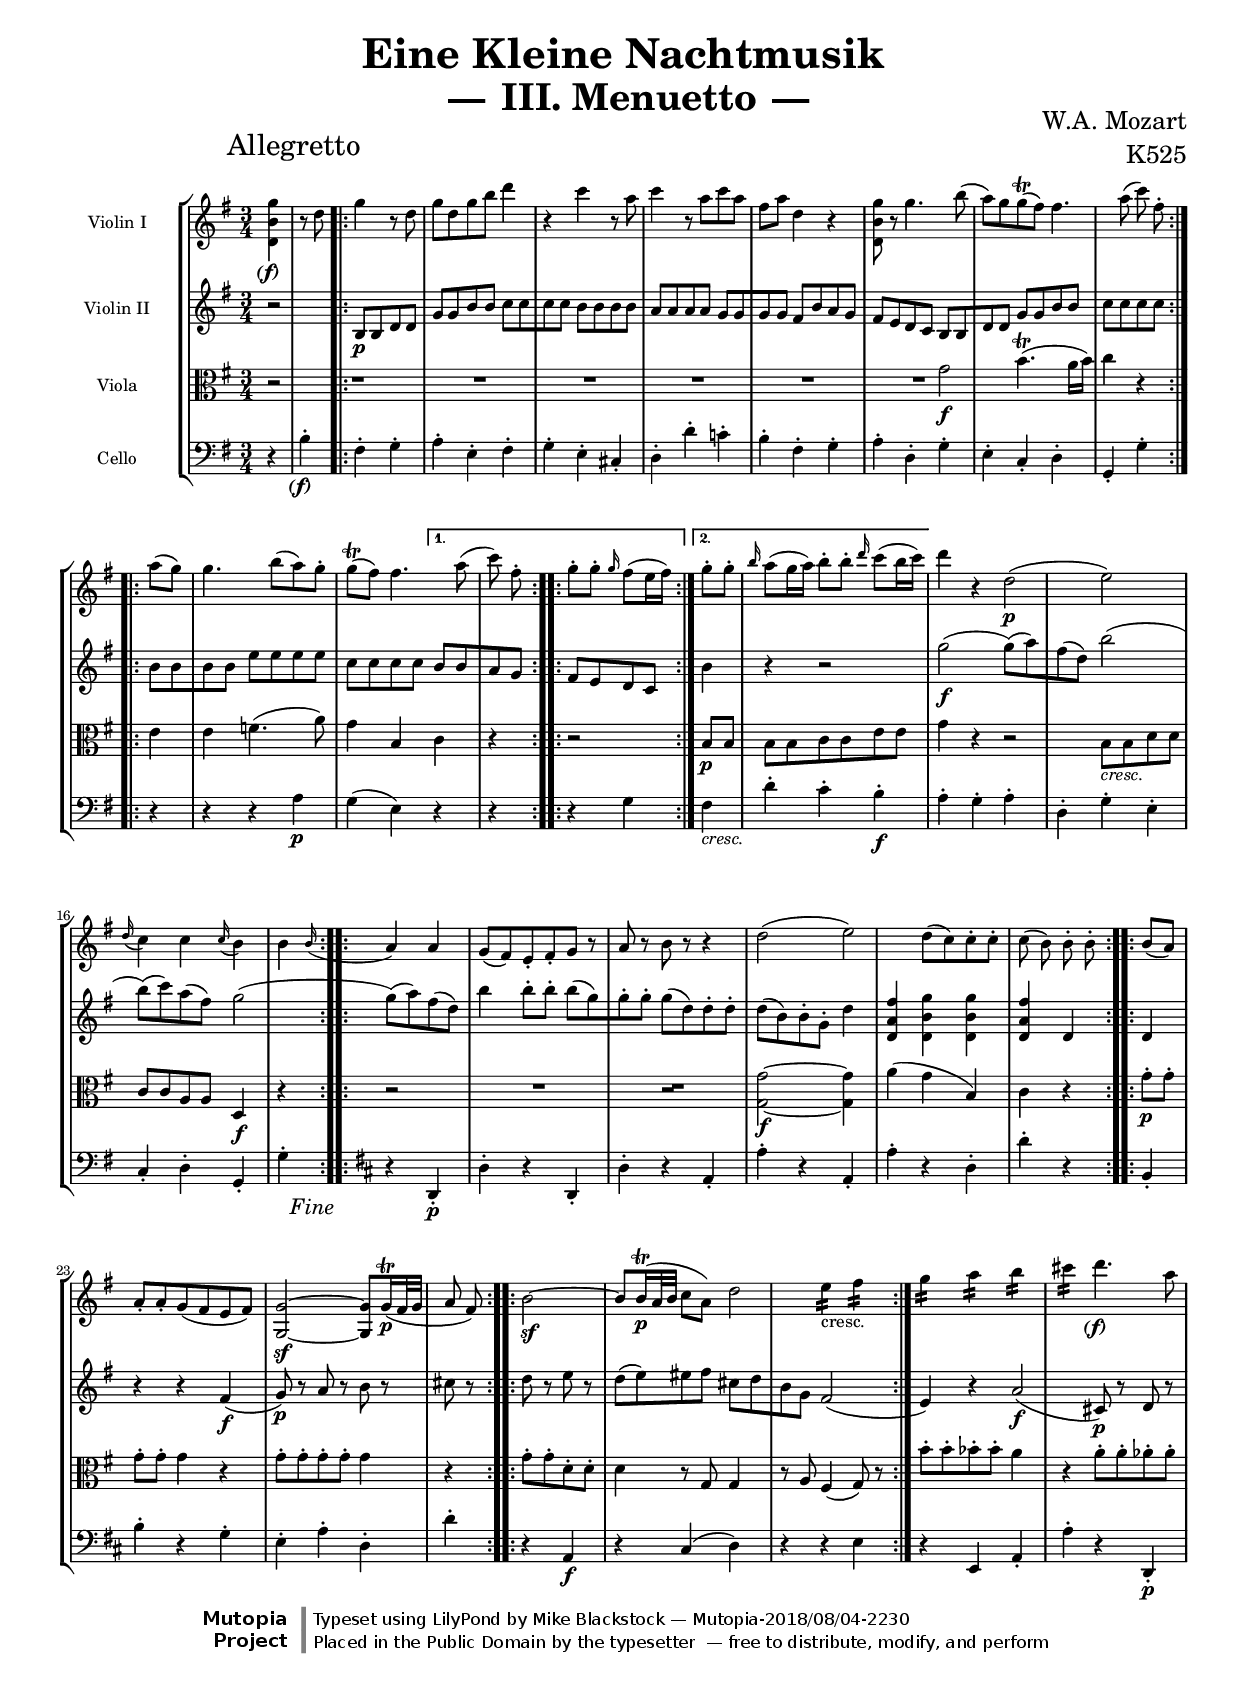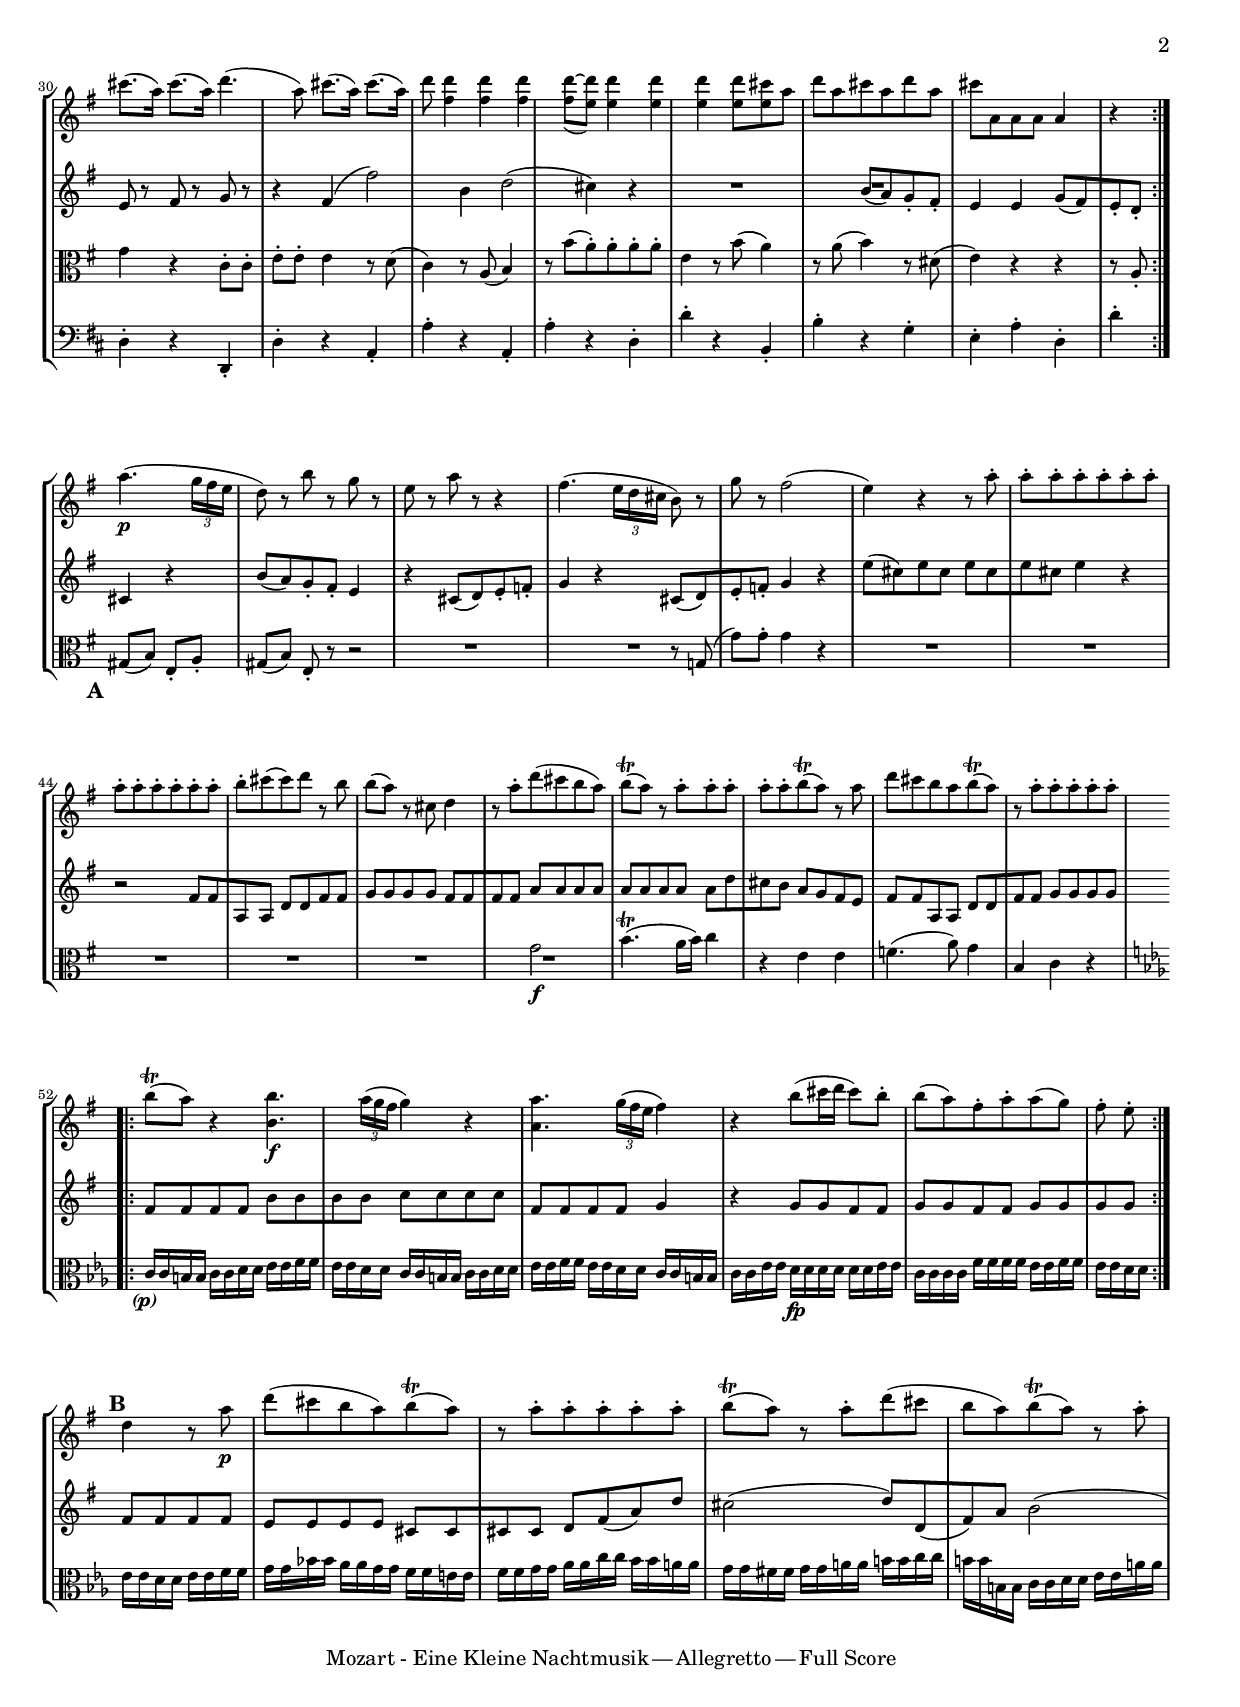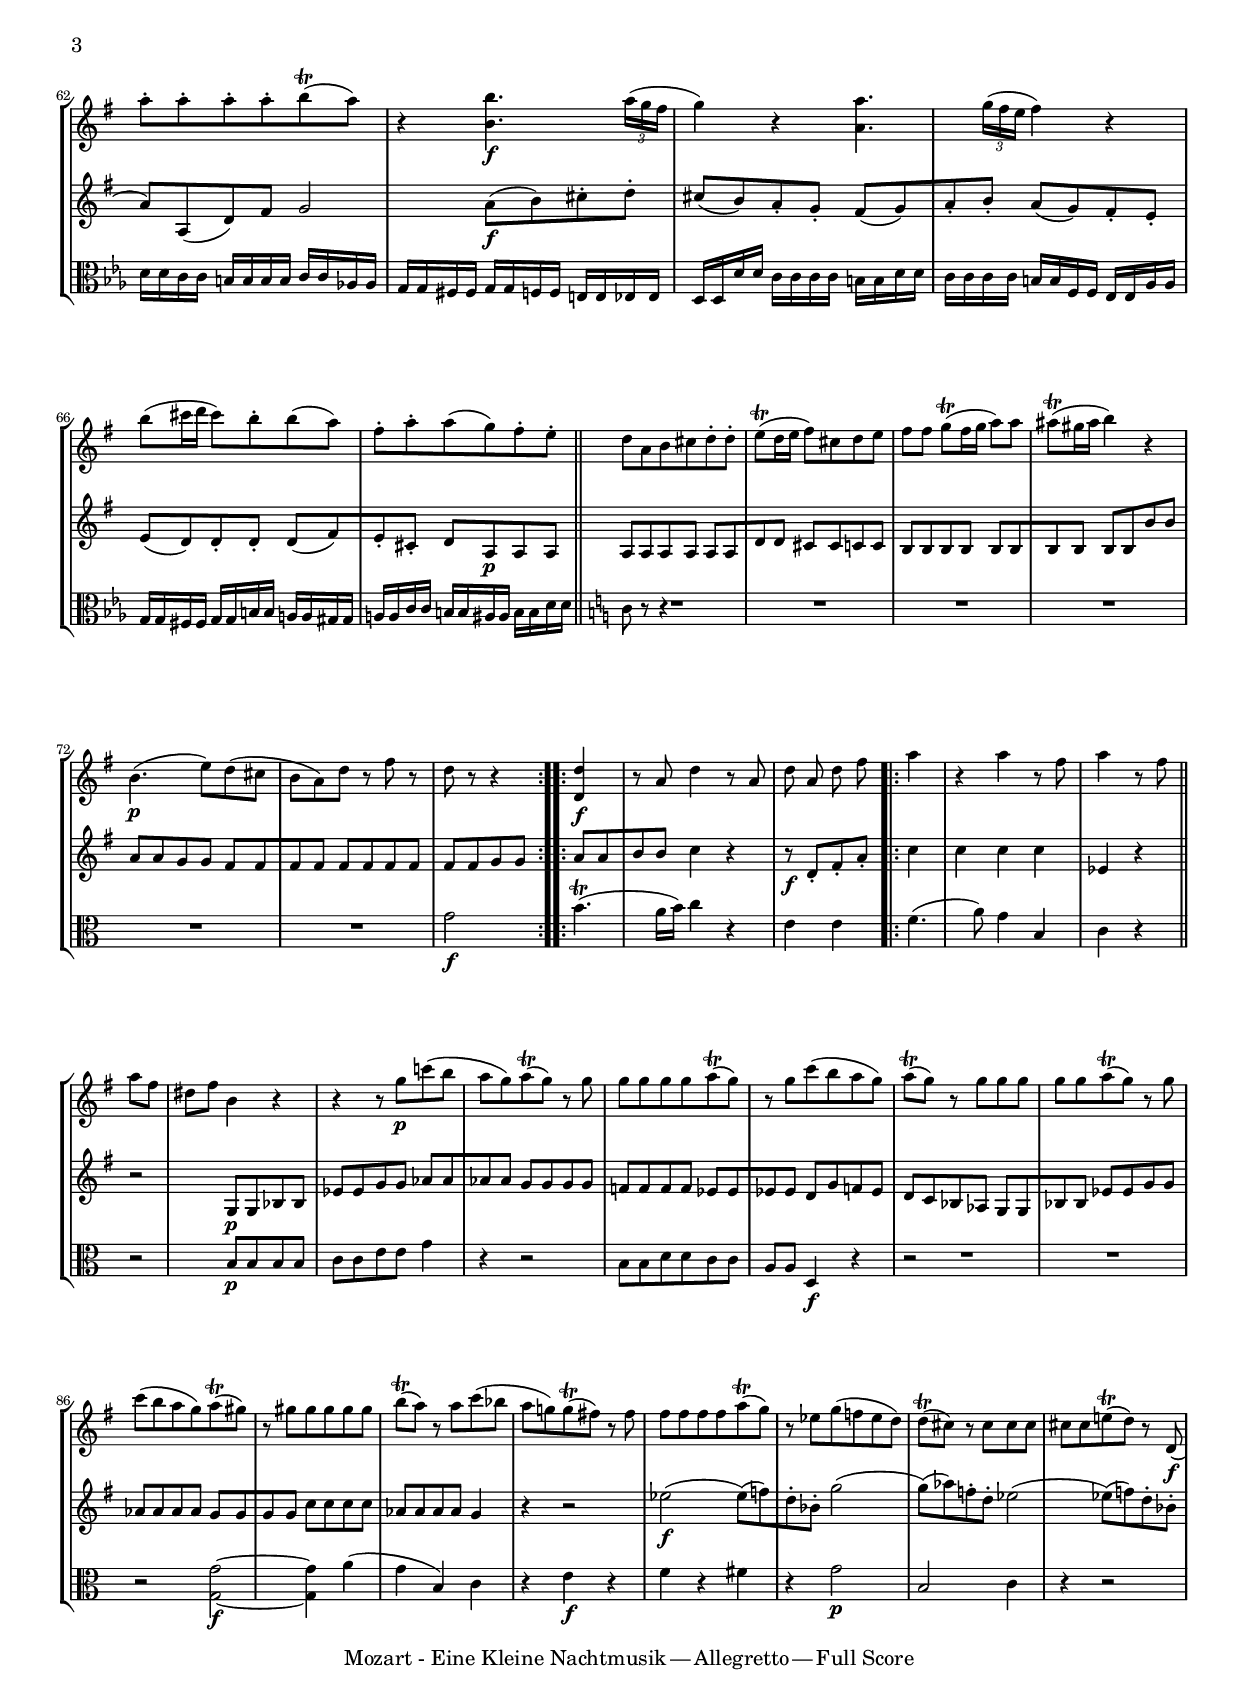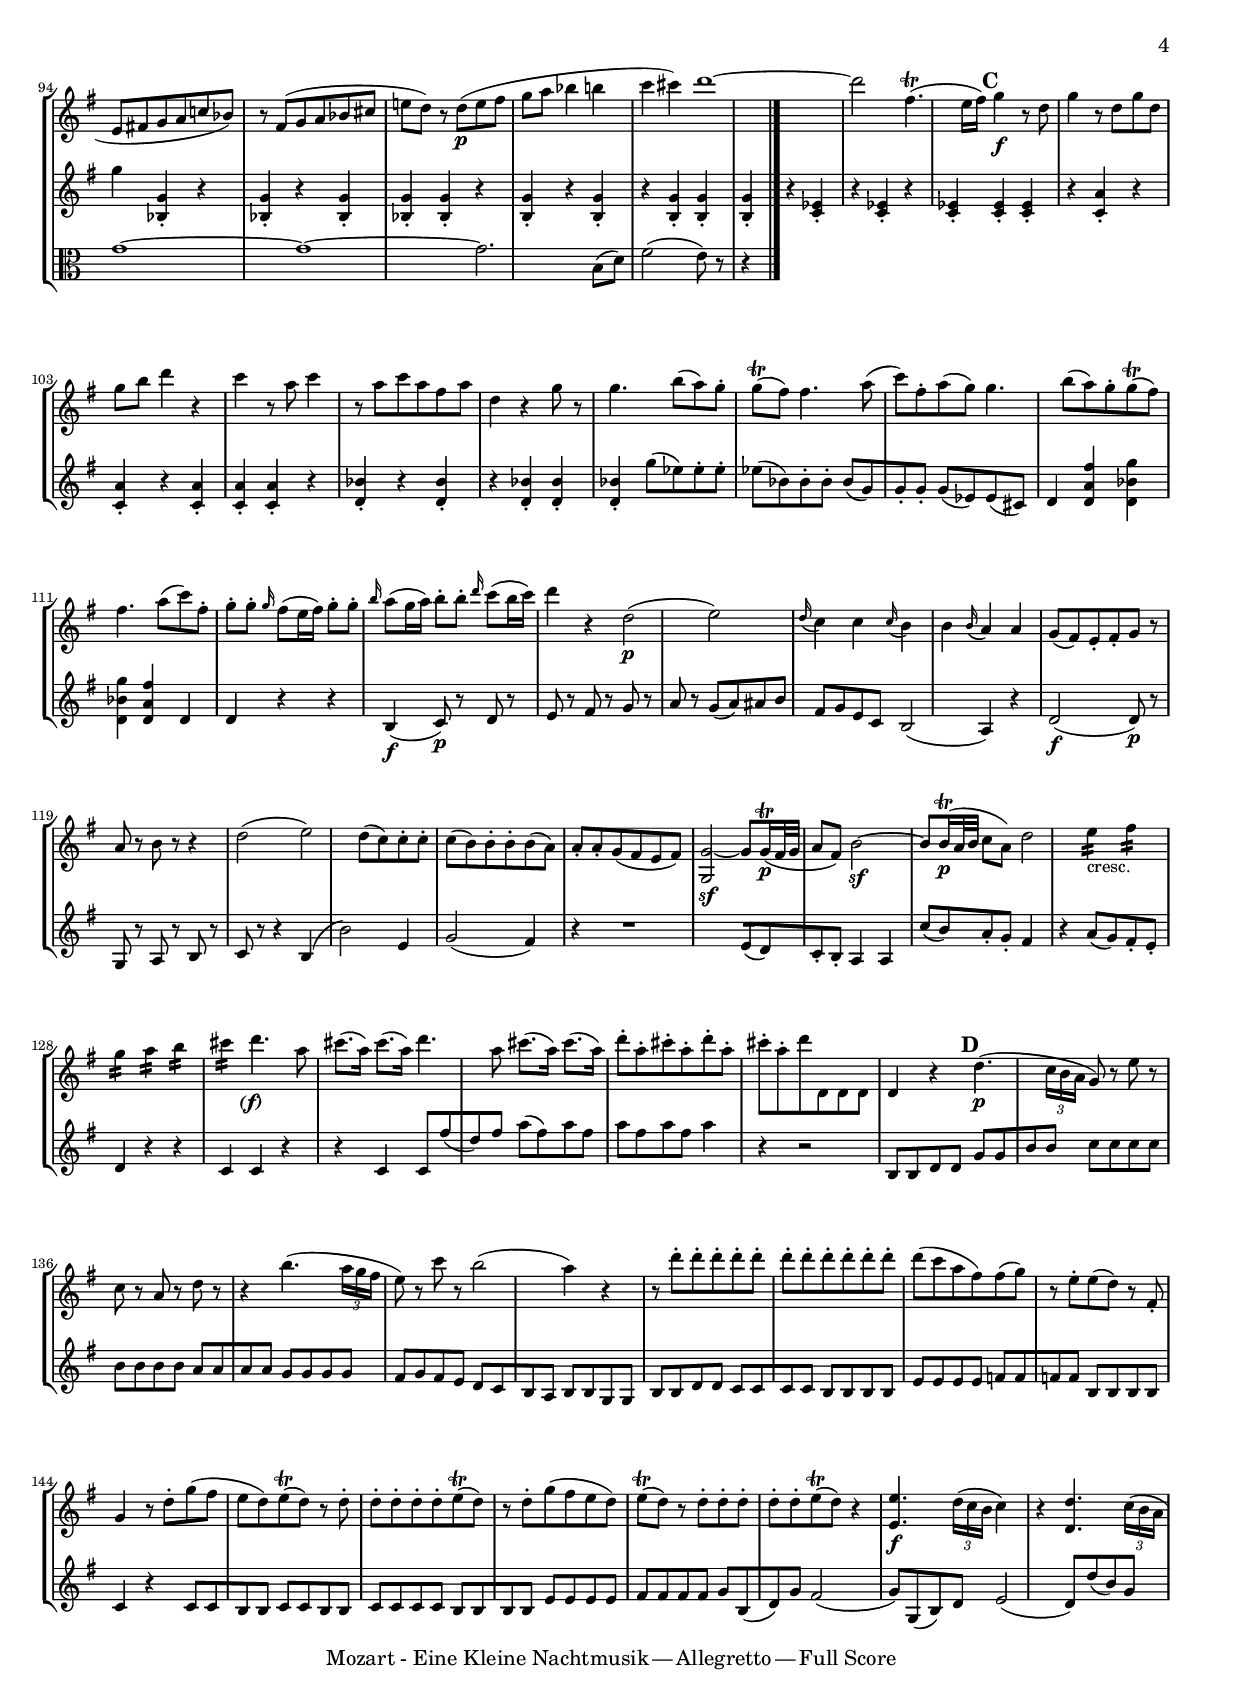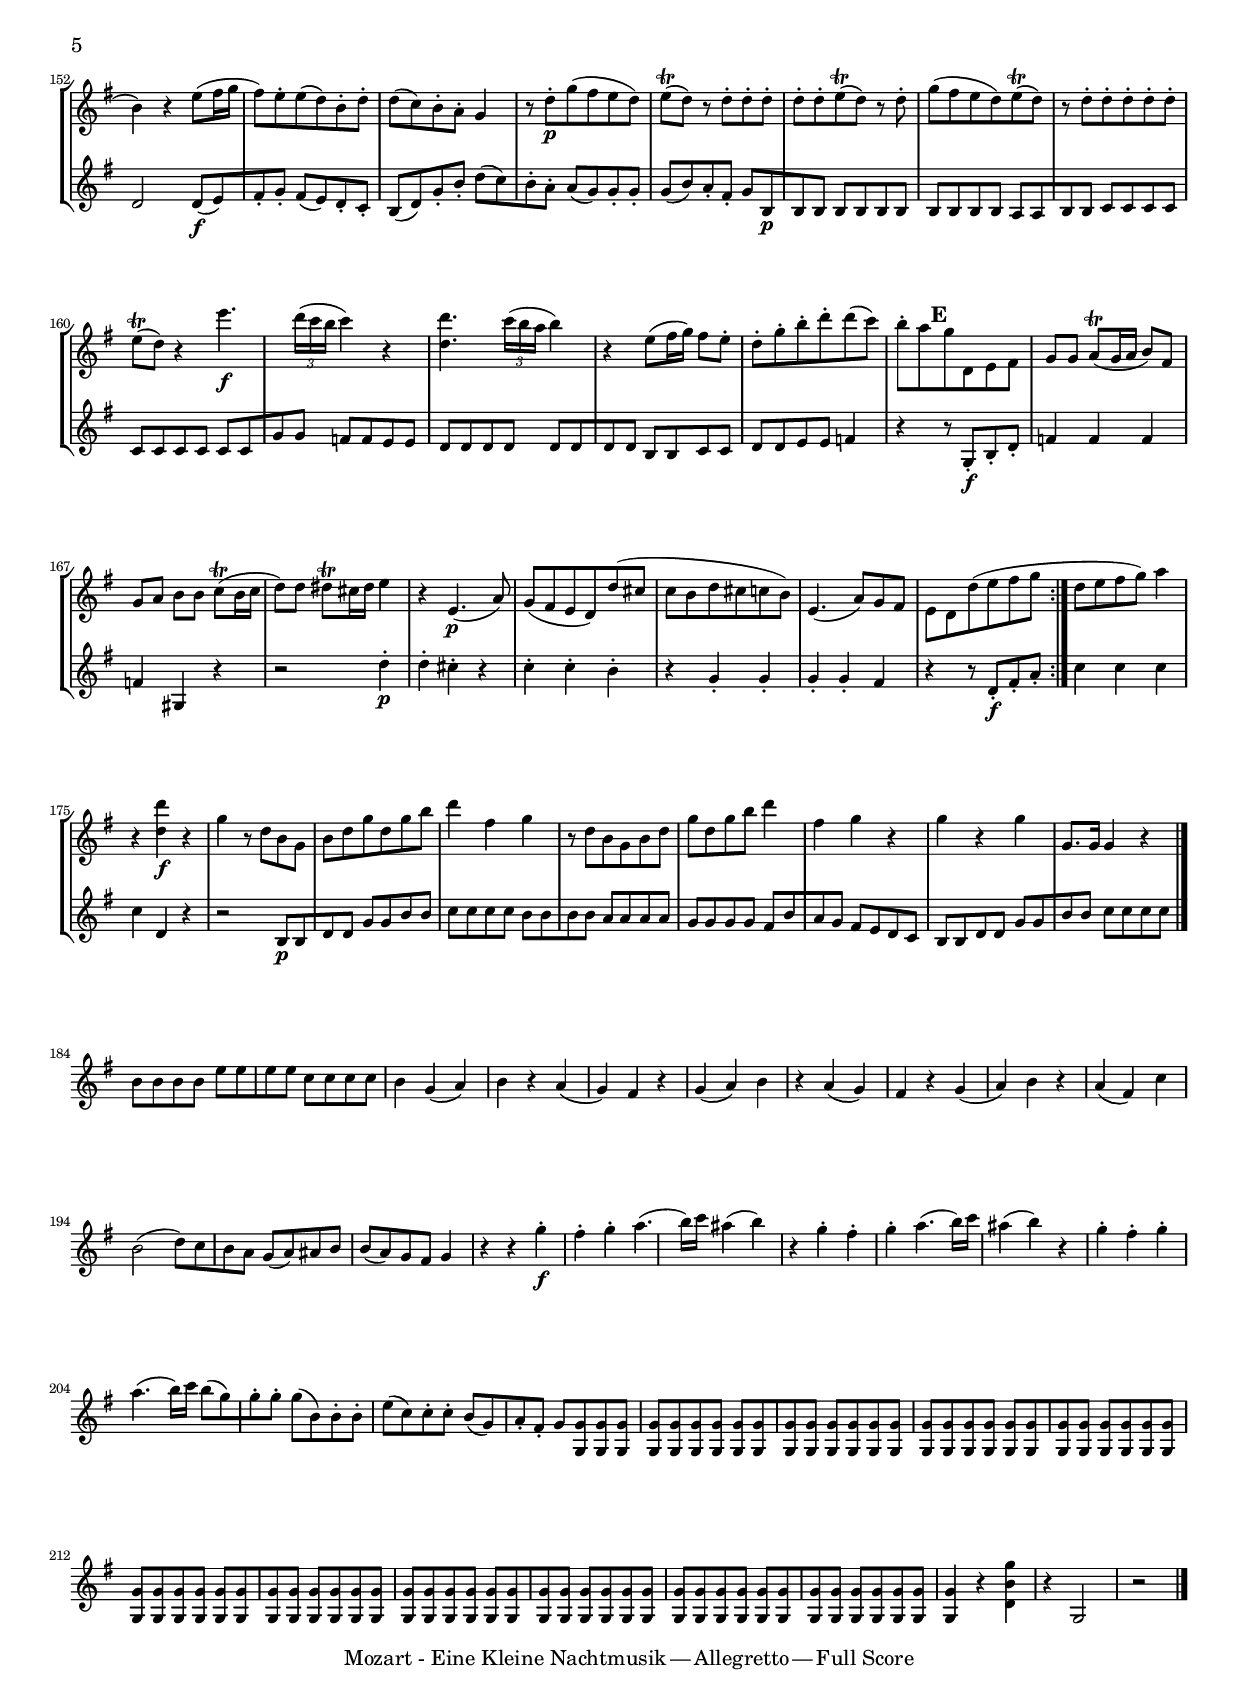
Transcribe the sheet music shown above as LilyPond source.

%{
  *                                                    *
  * Generates 3rd movement                                                 *
  *                                                                     *
%}

#(ly:set-option 'relative-includes #t)
\include "../common/version.ily"
\include "../common/mutopia-header.ily"
\include "../common/variables.ily"
\include "../common/definitions.ily"
%{
  ***********************************************************************
  *                                                                     *
  * General dimensions, conductor's score                               *
  *                                                                     *
  * Do not compile                                                      *
  *                                                                     *
  ***********************************************************************
%}

\include "version.ily"

% Overall size = influences the arrangement of covers and text-based pages

%#(set-global-staff-size 14)
#(set-global-staff-size 15)

% Dimension of scores
\layout {
% #(layout-set-staff-size 17)
#(layout-set-staff-size 15) 
}


























% Part-specific settings
thisInstrName = \markup {
  \concat {
    \thisTempoMovIII
    \hspace #0.4 \char ##x2014 \hspace #0.4
    \combinedPublicationName
  }
}
Part = " "

thisIdentifier = \thisIdentifierMovIII
thisTempo = \thisTempoMovIII
thisTocLabel = \label \thisLabelMovIII
%{
  ***********************************************************************
  *                                                                     *
  * Notes for Mov3                                                      *
  *                                                                     *
  * Do Not Compile                                                      *
  *                                                                     *
  ***********************************************************************
%}



global = {
 \key g \major
 \time 3/4 
}

violinI = \relative d' {
  \repeat volta 2 {    
    <g' b, d,>4 _\roundF r8 d8 g4 r8 d8 | 
    g8 d8 g8 b8 d4 r4 | 
    c4 r8 a8 c4 r8 a8 | 
    c8 a8 fis8 a8 d,4 r4 |
%5    
    <g b, d,>8 r8 g4. b8 ( a8 ) g8  | 
    g8 ( \trill fis8 ) fis4. a8 ( c8 ) fis,8 -. \mbreak| 
    a8 ( g8 ) g4. b8 ( a8 ) g8 -. | 
    g8 ( \trill fis8 ) fis4. a8 ( c8 ) fis,8 -. | 
    g8 -. g8 -. \grace { g16 } fis8 ( e16 fis16 ) g8 -. g8 -. \grace { b16 } a8 ( g16 a16 )   | 
%10   
    b8 -. b8 -. \grace { d16 } c8 ( b16 c16 ) d4 r4 | 
    d,2 \p ( e2 ) | 
    \grace { d16 ( } c4 ) c4 \grace { c16 ( } b4 ) b4 | 
    \grace { b16 ( } a4 ) a4 g8 ( fis8 ) e8 -. fis8 -. | 
    g8 r8 a8 r8 b8 r8 r4 |
%15
    d2 ( e2 )  | 
    d8 ( c8 ) c8 -. c8 -. c8 ( b8 ) b8 -. b8 -. | 
    b8 ( a8 ) a8 -. a8 -. g8 ( fis8 e8 fis8 ) | 
    <g g,>2 \sf ~ ~ <g g,>8 g16 \p ( \trill fis32 g32 a8 fis8 ) | 
    b2 \sf ~ b8 b16 \p ( \trill a32 b32 c8 a8 )  | 
%20
    d2 e4 _"cresc." :16 fis4 :16 | 
    g4 :16 a4 :16 b4 :16 cis4 :16 | 
    d4. _\roundF a8 cis8. ( a16 ) cis8. ( a16 ) | 
    d4. ( a8 ) cis8. ( a16 ) cis8. ( a16 )   | 
    d8 <d fis,>4 <d fis,>4 <d fis,>4 <d ~ fis,>8  _( | 
%25    
    <d e,>8 )  <d e,>4  <d e,>4 <d e,>4 <d e,>8 | 
    <cis e,>8 a8 d8 a8 cis8 a8 d8 a8 | 
    cis8 a,8 a8 a8 a4 r4  | 
    \mpageBreak
    \mark \default 
    a'4. \p ( \once \override TupletBracket #'stencil = ##f \times 2/3  { g16 fis16 e16 } d8 ) r8 b'8 r8 | 
    g8 r8 e8 r8 a8 r8 r4 |
%30   
    fis4. ( \once \override TupletBracket #'stencil = ##f \times 2/3  {e16 d16 cis16 }     b8 ) r8 g'8 r8 | 
    fis2 ( e4 ) r4  | 
    r8 a8 -. a8 -. a8 -. a8 -. a8 -. a8 -. a8 -. | 
    a8 -. a8 -. a8 -. a8 -. a8 -. a8 -. b8 -. cis8 (| 
    cis8 ) d8 r8 b8 b8 ( a8 ) r8 cis,8  | 
%35
    d4 r8 a'8 -. d8 ( cis8 b8 a8 )   | 
    b8 ( \trill a8 ) r8 a8 -. a8 -. a8 -. a8 -. a8 -. | 
    b8 ( \trill a8 ) r8 a8 d8 cis8 b8 a8 | 
    b8 ( \trill a8 ) r8 a8 -. a8 -. a8 -. a8 -. a8 -. | 
    b8 ( \trill a8 ) r4 <b b,>4. \f \once \override TupletBracket #'stencil =  ##f \times 2/3  { a16 ( g16 fis16 } |
%40    
    g4 ) r4 <a a,>4. \once \override TupletBracket #'stencil = ##f \times 2/3  { g16 ( fis16 e16 } |
    fis4 ) r4 b8 ( cis16 d16 cis8 ) b8 -. \mbreak | 
    b8 ( a8 ) fis8 -. a8 -. a8 ( g8 ) fis8 -. e8 -. | 
    \mark \default d4 r8 a'8 \p d8 ( cis8 b8 a8 )  | 
    b8 ( \trill a8 ) r8 a8 -. a8 -. a8 -. a8 -. a8 -. |
%45    
    b8 ( \trill a8 ) r8 a8 -. d8 ( cis8 b8 a8 ) | 
    b8 ( \trill a8 ) r8 a8 -. a8 -. a8 -. a8 -. a8 -. | 
    b8 ( \trill a8 ) r4 <b b,>4. \f \once \override TupletBracket #'stencil = ##f \times 2/3  { a16 ( g16 fis16 } |
     g4 ) r4 <a a,>4. \once \override TupletBracket #'stencil = ##f \times 2/3  { g16 ( fis16 e16 } |
    fis4 ) r4 b8 ( cis16 d16 cis8 ) b8 -. |
%50    
    b8 ( a8 ) fis8 -. a8 -. a8 ( g8 ) fis8 -. e8 -. | 
    d8 a8 b8 cis8 d8 -. d8 -. e8 ( \trill d16 e16  | 
    fis8 ) cis8 d8 e8 fis8 fis8 g8 ( \trill fis16 g16 | 
    a8 ) a8 ais8 ( \trill gis16 ais16 b4 ) r4 | 
    b,4. \p ( e8 ) d8 ( cis8 b8 a8 ) | \barNumberCheck #55
%55    
    d8 r8 fis8 r8 d8 r8 r4  \mbreak |
  }
  \repeat volta 2 {
    <d d,>4 \f r8 a8 d4 r8 a8 | 
    d8 a8 d8 fis8 a4 r4 | 
    a4 r8 fis8 a4 r8 fis8 | 
    a8 fis8 dis8 fis8 b,4 r4 | \barNumberCheck #60
%60
    r4 r8 g'8 \p c!8 ( b8 a8 g8 )   | 
    a8 ( \trill g8 ) r8  g8  g8  g8  g8  g8  | 
    a8 ( \trill g8 ) r8 g8 c8 ( b8 a8 g8 ) |
    a8 ( \trill g8 ) r8 g8 g8 g8 g8 g8  | 
    a8 ( \trill g8 ) r8 g8 c8 ( b8 a8 g8 )  |
%65    
    a8 ( \trill gis8 ) r8 gis8 gis8 gis8 gis8 gis8 | 
    b8 ( \trill a8 ) r8 a8 c8 ( bes8 a8 g!8 ) | 
    g8 ( \trill fis!8 ) r8 fis8 fis8 fis8 fis8 fis8 | 
    a8 ( \trill g8 ) r8 es8 g8 ( f8 es8 d8 )  | 
    d8 ( \trill cis8 ) r8 cis8 cis8 cis8 cis8 cis8 |
%70    
    e!8 ( \trill d8 ) r8 d,8 \f ( e8 fis!8 g8 a8 \mbreak|  
    c!8 bes8 ) r8 fis8 ( g8 a8 bes8 cis8 | 
    e!8 d8 ) r8 d8 \p ( e8 fis8 g8 a8   | 
    bes4 b4 c4 cis4 ) | 
    d1 ~ | 
%75    
    d2 fis,4. ( \trill e16 fis16 ) | 
    \mark \default g4 \f r8 d8 g4 r8 d8 | 
    g8 d8 g8 b8 d4 r4  | 
    c4 r8 a8 c4 r8 a8 | 
    c8 a8 fis8 a8 d,4 r4 | 
%80    
    g8 r8 g4. b8 ( a8 ) g8 -. | 
    g8 ( \trill fis8 ) fis4. a8 ( c8 ) fis,8 -. |
    a8 ( g8 ) g4. b8 ( a8 ) g8 -. | 
    g8 ( \trill fis8 ) fis4. a8 ( c8 ) fis,8 -. | 
    g8 -. g8 -. \grace { g16 } fis8 ( e16 fis16 ) g8 -. g8 -. \grace { b16 } a8 ( g16 a16) | 
%85    
    b8 -. b8 -. \grace { d16 } c8 ( b16 c16 ) d4 r4  \mbreak | 
    d,2 \p ( e2 ) | 
    \grace { d16 ( } c4 ) c4 \grace { c16 ( } b4 ) b4   | 
    \grace { b16 ( } a4 ) a4 g8 ( fis8 ) e8 -. fis8 -. | 
    g8 r8 a8 r8 b8 r8 r4 | 
%90    
    d2 ( e2 ) | 
    d8 ( c8 ) c8 -. c8 -. c8 ( b8 ) b8 -. b8 -. | 
    b8 ( a8 ) a8 -. a8 -. g8 ( fis8 e8 fis8 )  |
    <g g,>2 \sf ~ g8 g16 \p ( \trill fis32 g32 a8 fis8 ) \mbreak | 
    b2 \sf ~ b8 b16 \p ( \trill a32 b32 c8 a8 ) |
%95    
    d2 e4 _"cresc." :16 fis4 :16 | 
    g4 :16 a4 :16 b4 :16 cis4 :16  | 
    d4. _\roundF a8 cis8. ( a16 ) cis8. ( a16 ) | 
    d4. a8 cis8. ( a16 ) cis8. ( a16 ) | 
    d8 -. a8 -. cis8 -. a8 -. d8 -. a8 -. cis8 -. a8 -. | 
%100
    d8 d,,8 d8 d8 d4 r4 \mbreak  | 
    \mark \default 
    d'4. \p ( \once \override TupletBracket #'stencil = ##f \times 2/3  { c16 b16 a16 } g8 ) r8 e'8 r8 | 
    c8 r8 a8 r8 d8 r8 r4 | 
    b'4. ( \once \override TupletBracket #'stencil = ##f \times 2/3  { a16 g16 fis16 } e8 ) r8 c'8 r8   | 
    b2 ( a4 ) r4   | 
%105    
    r8 d8 -. d8 -. d8 -.  d8 -. d8 -. d8 -.  d8 -.| 
    d8 -. d8 -. d8 -. d8-. d8 ( c8 a8 fis8 ) | 
    fis8 ( g8 ) r8 e8 -. e8 ( d8 ) r8 fis,8 -.   |
    g4 r8 d'8 -. g8 ( fis8 e8 d8 )   | 
    e8 ( \trill d8 ) r8 d8 -. d8 -. d8 -. d8 -. d8 -. |
%110    
    e8 ( \trill d8 ) r8 d8 -. g8 ( fis8 e8 d8 ) |
    e8 ( \trill d8 ) r8 d8 -. d8 -. d8 -. d8 -. d8 -. | 
    e8 ( \trill d8 ) r4 <e e,>4. \f \once \override TupletBracket #'stencil =  ##f \times 2/3  { d16 ( c16 b16 } | 
    c4 ) r4 <d d,>4. \once \override TupletBracket #'stencil = ##f \times 2/3  { c16 ( b16 a16 } |
    b4 ) r4 e8 ( fis16 g16 fis8 ) e8 -. | \barNumberCheck #115
%115
    e8 ( d8 ) b8 -. d8 -. d8 ( c8 ) b8 -. a8 -.   |
    g4 r8 d'8 \p -. g8 ( fis8 e8 d8 )   | 
    e8 ( \trill d8 ) r8 d8 -. d8 -. d8 -. d8 -. d8 -. | 
    e8 ( \trill d8 ) r8 d8 -. g8 ( fis8 e8 d8 ) | 
    e8 ( \trill d8 ) r8 d8 -. d8 -. d8 -. d8 -. d8 -. | 
%120    
    e8 ( \trill d8 ) r4 e'4. \f \once \override TupletBracket #'stencil = ##f \times 2/3  { d16 ( c16 b16 } |
    c4 ) r4 <d d,>4. \once \override TupletBracket #'stencil = ##f \times 2/3  { c16 ( b16 a16 } |
    b4 ) r4 e,8 ( fis16 g16 ) fis8 e8 -. | 
    d8 -. g8 -. b8 -. d8 -. d8 ( c8 ) b8 -. a8   | 
    \mark \default g8 d,8 e8 fis8 g8 g8 a8 ( \trill g16 a16 | 
%125    
    b8 ) fis8 g8 a8 b8 b8 c8 ( \trill b16 c16 | 
    d8 ) d8 dis8 \trill cis16 dis16 e4 r4 | 
    e,4. \p ( a8 ) g8 ( fis8 e8 d8 )   | 
    d'8 ( cis8 c8 b8 d8 cis8 c8 b8 )  \mbreak |  
    e,4. ( a8 ) g8 fis8 e8 d8 | 
%130    
    d'8 ( e8 fis8 g8 d8 e8 fis8 g8 ) |
    a4 r4 <d d,>4 \f r4 | 
    g,4 r8 d8 b8 g8 b8 d8   | 
    g8 d8 g8 b8 d4 fis,4   | 
    g4 r8 d8 b8 g8 b8 d8 | 
%135    
    g8 d8 g8 b8 d4 fis,4 | 
    g4 r4 g4 r4   | 
    g4 g,8. g16 g4 r4 \bar "|."  
  }    
}
   
    
    
























violinII = \relative b {
  \partial 2 r2
  \repeat volta 2 {
    b8 \p [ b8 d8 d8 ] g8 [ g8 b8 b8 ] | 
    c8 [ c8 c8 c8 ] b8 [ b8 b8 b8 ] | 
    a8 [ a8 a8 a8 ] g8 [ g8 g8 g8 ] | 
    fis8 [ b8 a8 g8 ] fis8 [ e8 d8 c8 ] | 
%5    
    b8 [ b8 d8 d8 ] g8 [ g8 b8 b8 ]   | 
    c8 [ c8 c8 c8 ] b8 [ b8 b8 b8 ] | 
    e8 [ e8 e8 e8 ] c8 [ c8 c8 c8 ] |
  }
  \alternative {
    { % 1.
      b8 [ b8 a8 g8 ] fis8 [ e8 d8 c8 ] 
    }
    { % 2.
      b'4  r4 r2 
    }
  }
%10  
    g'2 \f ( g8 ) ( [ a8 ) fis8 ( d8 ) ] | 
    b'2 ( b8 ) ( [ c8 ) a8 ( fis8 ) ]   | 
    g2 ( g8 ) ( [ a8 ) fis8 ( d8 ) ] | 
    b'4 b8 -. [ b8 -. ] b8 ( [ g8 ) g8 -. g8 -. ] | 
    g8 ( [ d8 ) d8 -. d8 -. ] d8 ( [ b8 ) b8 -. g8 -. ] | 
%15
    d'4 <d, a' fis'>4 <d b' g'>4 <d b' g'>4 | 
    <d a' fis'>4 d4 d4 r4 | 
    r4 fis4 \f ( g8 ) \p r8 a8 r8 | 
    b8 r8 cis8 r8 d8 r8 e8 r8   | 
    d8 ( [ e8 ) eis8 fis8 ] cis8 [ d8 b8 g8 ] | 
%20
    fis2 ( e4 ) r4  | % 21
    a2 \f ( cis,8 ) \p r8 d8 r8 | 
    e8 r8 fis8 r8 g8 r8 r4 | 
    fis4 ( fis'2 ) b,4 | 
    d2 ( cis4 ) r4 | 
%25
    R1   | 
    b8 ( [ a8 ) g8 -. fis8 -. ] e4 e4 | 
    g8 ( [ fis8 ) e8 -. d8 -. ] cis4 r4 | 
    b'8 ( [ a8 ) g8 -. fis8 -. ] e4 r4 | 
    cis8 ( [ d8 ) e8 -. f8 -. ] g4 r4 | 
%30
    cis,8 ( [ d8 ) e8 -. f8 -. ] g4 r4 | 
    e'8 ( [ cis8 ) e8 cis8 ] e8 [ cis8 e8 cis8 ]   | 
    e4 r4 r2 | 
    fis,8 [ fis8 a,8 a8 ] d8 [ d8 fis8 fis8 ] | 
    g8 [ g8 g8 g8 ] fis8 [ fis8 fis8 fis8 ] | 
%35    
    a8 [ a8 a8 a8 ] a8 [ a8 a8 a8 ] | 
    a8 [ d8 cis8 b8 ] a8 [ g8 fis8 e8 ]   | 
    fis8 [ fis8 a,8 a8 ] d8 [ d8 fis8 fis8 ] | 
    g8 [ g8 g8 g8 ] fis8 [ fis8 fis8 fis8 ] | 
    b8 [ b8 b8 b8 ] c8 [ c8 c8 c8 ] | 
%40
    fis,8 [ fis8 fis8 fis8 ] g4 r4 | 
    g8 [ g8 fis8 fis8 ] g8 [ g8 fis8 fis8 ] | 
    g8 [ g8 g8 g8 ] fis8 [ fis8 fis8 fis8 ]   | 
    e8 [ e8 e8 e8 ] cis8 [ cis8 cis8 cis8 ] | 
    d8 [ fis8 ( a8 ) d8 ] cis2 ( | 
%45    
    d8 ) [ d,8 ( fis8 ) a8 ] b2 ( | 
    a8 ) [ a,8 ( d8 ) fis8 ] g2  | 
    a8 \f ( [ b8 ) cis8 -. d8 -. ] cis8 ( [ b8 ) a8 -. g8 -. ] | 
    fis8 ( [ g8 ) a8 -. b8 -. ] a8 ( [ g8 ) fis8 -. e8 -. ] | 
    e8 ( [ d8 ) d8 -. d8 -. ] d8 ( [ fis8 ) e8 -. cis8 -. ]   | 
%50    
    d8 [ a8 \p a8 a8 ] a8 [ a8 a8 a8 ] | 
    a8 [ a8 d8 d8 ] cis8 [ cis8 c8 c8 ] | 
    b8 [ b8 b8 b8 ] b8 [ b8 b8 b8 ] | 
    b8 [ b8 b'8 b8 ] a8 [ a8 g8 g8 ] | 
    fis8 [ fis8 fis8 fis8 ] fis8 [ fis8 fis8 fis8 ] | 
%55   
    fis8 [ fis8 g8 g8 ] a8 [ a8 b8 b8 ] | 
    c4 r4 r8 \f d,8 -. [ fis8 -. a8 -. ] |   
  \repeat volta 2 {
    c4 c4 c4 c4 | 
    es,4 r4 r2 | 
    g,8 \p [ g8 bes8 bes8 ] es8 [ es8 g8 g8 ] | 
%60    
    as8 [ as8 as8 as8 ] g8 [ g8 g8 g8 ] | 
    f8 [ f8 f8 f8 ] es8 [ es8 es8 es8 ] | 
    d8 [ g8 f8 es8 ] d8 [ c8 bes8 as8 ]   | 
    g8 [ g8 bes8 bes8 ] es8 [ es8 g8 g8 ] | 
    as8 [ as8 as8 as8 ] g8 [ g8 g8 g8 ] | 
%65    
    c8 [ c8 c8 c8 ] as8 [ as8 as8 as8 ] | 
    g4  r4 r2 | 
    es'2 \f ( es8 ) ( [ f8 ) d8 -. bes8 -. ]   | 
    g'2 ( g8 ) ( [ as8 ) f8 -. d8 -. ] | 
    es2 ( es8 ) ( [ f8 ) d8 -. bes8 -. ] | 
%70        
    g'4 <bes,, g'>4 -. r4 <bes g'>4 -. | 
    r4 <bes g'>4 -. <bes g'>4 -. <bes g'>4 -. | 
    r4 <b g'>4 -. r4 <b g'>4 -. | 
    r4 <b g'>4 -. <b g'>4 -. <b g'>4 -. | 
    r4 <c es>4 -. r4 <c es>4 -.   | 
%75    
    r4 <c es>4 -. <c es>4 -. <c es>4 -. | 
    r4 <c a'>4 -. r4 <c a'>4 -. | 
    r4 <c a'>4 -. <c a'>4 -. <c a'>4 -. | 
    r4 <d bes'>4 -. r4 <d bes'>4 -. | 
    r4 <d bes'>4 -. <d bes'>4 -. <d bes'>4 -. | 
%80    
    g'8 ( [ es8 ) es8 -. es8 -. ] es8 ( [ bes8 ) bes8 -. bes8 -. ] | 
    bes8 ( [ g8 ) g8 -. g8 -. ] g8 ( [ es8 ) es8 ( cis8 ) ]    | 
    d4 <d a' fis'>4 <d bes' g'>4 <d bes' g'>4 | 
    <d a' fis'>4 d4 d4 r4 | 
    r4 b4 \f ( c8 ) \p r8 d8 r8 | 
%85       
    e8 r8 fis8 r8 g8 r8 a8 r8 | 
    g8 ( [ a8 ) ais8 b8 ] fis8 [ g8 e8 c8 ] | 
    b2 ( a4 ) r4   | 
    d2 \f( d8 ) \p r8 g,8 r8 | 
    a8 r8 b8 r8 c8 r8 r4 | 
%90    
    b4 ( b'2 ) e,4 | 
    g2 ( fis4 ) r4 | 
    R1 | 
    e8 ( [ d8 ) c8 -. b8 -. ] a4 a4 | 
    c'8 ( [ b8 ) a8 -. g8 -. ] fis4 r4   | 
%95    
    a8 ( [ g8 ) fis8 -. e8 -. ] d4 r4 | 
    r4 c4 c4 r4 | 
    r4 c4 c8 [ fis'8 ( d8 ) fis8 ] | 
    a8 ( [ fis8 ) a8 fis8 ] a8 [ fis8 a8 fis8 ] | 
    a4 r4 r2 | 
%100
    b,,8 [ b8 d8 d8 ] g8 [ g8 b8 b8 ] | 
    c8 [ c8 c8 c8 ] b8 [ b8 b8 b8 ]   | 
    a8 [ a8 a8 a8 ] g8 [ g8 g8 g8 ] | 
    fis8 [ g8 fis8 e8 ] d8 [ c8 b8 a8 ] | 
    b8 [ b8 g8 g8 ] b8 [ b8 d8 d8 ] |
%105    
    c8 [ c8 c8 c8 ] b8 [ b8 b8 b8 ] | 
    e8 [ e8 e8 e8 ] f8 [ f8 f8 f8 ] | 
    b,8 [ b8 b8 b8 ] c4 r4   | 
    c8 [ c8 b8 b8 ] c8 [ c8 b8 b8 ] |
    c8 [ c8 c8 c8 ] b8 [ b8 b8 b8 ] | 
%110    
    e8 [ e8 e8 e8 ] fis8 [ fis8 fis8 fis8 ] | 
    g8 [ b,8 ( d8 ) g8 ] fis2 ( | 
    g8 ) [ g,8 ( b8 ) d8 ] e2 ( | 
    d8 ) [ d'8 ( b8 ) g8 ] d2   | 
    d8 \f ( [ e8 ) fis8 -. g8 -. ] fis8 ( [ e8 ) d8 -. c8 -. ] | 
%115    
    b8 ( [ d8 ) g8 -. b8 -. ] d8 ( [ c8 ) b8 -. a8 -. ] | 
    a8 ( [ g8 ) g8 -. g8 -. ] g8 ( [ b8 ) a8 -. fis8 -. ] | 
    g8 [ b,8 \p b8 b8 ] b8 [ b8 b8 b8 ] | 
    b8 [ b8 b8 b8 ] a8 [ a8 b8 b8 ] | 
    c8 [ c8 c8 c8 ] c8 [ c8 c8 c8 ] | 
%120    
    c8 [ c8 g'8 g8 ] f8 [ f8 e8 e8 ]   | 
    d8 [ d8 d8 d8 ] d8 [ d8 d8 d8 ] | 
    b8 [ b8 c8 c8 ] d8 [ d8 e8 e8 ] | 
    f4 r4 r8 g,8 -. \f [ b8 -. d8 -. ] | 
    f4 f4 f4 f4 | 
%125        
    gis,4 r4 r2 | 
    d''4 \p -. d4 -. cis4 -. r4 | 
    c4 -. c4 -. b4 -. r4 | 
    g4 -. g4 -. g4 -. g4 -. | 
    fis4 r4  r8 d8 -. \f [ fis8 -. a8 -. ] 
  }
%130    
    c4 c4 c4 c4 | 
    d,4 r4 r2  | 
    b8 \p [ b8 d8 d8 ] g8 [ g8 b8 b8 ] | 
    c8 [ c8 c8 c8 ] b8 [ b8 b8 b8 ] |
    a8 [ a8 a8 a8 ] g8 [ g8 g8 g8 ] | 
%135    
    fis8 [ b8 a8 g8 ] fis8 [ e8 d8 c8 ] | 
    b8 [ b8 d8 d8 ] g8 [ g8 b8 b8 ] | 
    c8 [ c8 c8 c8 ] b8 [ b8 b8 b8 ]   | 
    e8 [ e8 e8 e8 ] c8 [ c8 c8 c8 ] | 
    b4 g4 ( a4 ) b4 | 
%140    
    r4 a4 ( g4 ) fis4 |
    r4 g4 ( a4 ) b4 | 
    r4 a4 ( g4 ) fis4 | 
    r4 g4 ( a4 ) b4   | 
    r4 a4 ( fis4 ) c'4 | 
%145    
    b2 ( d8 ) [ c8 b8 a8 ] | 
    g8 ( [ a8 ) ais8 b8 ] b8 ( [ a8 ) g8 fis8 ] | 
    g4 r4 r4  g'4 -. \f | 
    fis4 -. g4 -. a4. ( b16 ) [ c16 ] | 
    ais4 ( b4 ) r4 g4 -. | 
%150    
    fis4 -. g4 -. a4. ( b16 ) [ c16 ]   | 
    ais4 ( b4 ) r4 g4 -. | 
    fis4 -. g4 -. a4. ( b16 ) [ c16 ] | 
    b8 ( [ g8 ) g8 -. g8 -. ] g8 ( [ b,8 ) b8 -. b8 -. ] | 
    e8 ( [ c8 ) c8 -. c8 -. ] b8 ( [ g8 ) a8 -. fis8 -. ] | 
%155    
    g8 [ <g, g'>8 <g g'>8 <g g'>8 ] <g g'>8 [ <g g'>8 <g g'>8 <g g'>8 ]     |
    <g g'>8 [ <g g'>8 <g g'>8 <g g'>8 ] <g g'>8 [ <g g'>8 <g g'>8 <g g'>8    ] |
    <g g'>8 [ <g g'>8 <g g'>8 <g g'>8 ] <g g'>8 [ <g g'>8 <g g'>8 <g g'>8    ] | 
    <g g'>8 [ <g g'>8 <g g'>8 <g g'>8 ] <g g'>8 [ <g g'>8 <g g'>8 <g g'>8    ] | 
    <g g'>8 [ <g g'>8 <g g'>8 <g g'>8 ] <g g'>8 [ <g g'>8 <g g'>8 <g g'>8    ] | 
%160    
    <g g'>8 [ <g g'>8 <g g'>8 <g g'>8 ] <g g'>8 [ <g g'>8 <g g'>8 <g g'>8    ] | 
    <g g'>8 [ <g g'>8 <g g'>8 <g g'>8 ] <g g'>8 [ <g g'>8 <g g'>8 <g g'>8    ] | 
    <g g'>8 [ <g g'>8 <g g'>8 <g g'>8 ] <g g'>8 [ <g g'>8 <g g'>8 <g g'>8    ] | 
    <g g'>4 r4 <d' b' g'>4 r4 | 
    g,2 r2 \bar "|."
}


























viola = \include "viola.ily"
cello = \include "cello.ily"

























\bookpart { \include "version.ily"
\include "styles.ily"
\score {
  \keepWithTag #'printed        %----------------------------- [manual entry]
  \new StaffGroup
    <<

          \new Staff  {
            \set Staff.instrumentName = \thisInstrNameI %----- /common/variables.ily
            \thisClefInstrI     %----------------------------- /common/variables.ily
            \global             %----------------------------- /mov_/music.ily
            \violinI            %----------------------------- /mov_/music.ily [manually set instrument]
          }
          \new Staff  {
            \set Staff.instrumentName = \thisInstrNameII
            \thisClefInstrII
            \global \violinII
          }
 
        \new Staff {
          \set Staff.instrumentName = \thisInstrNameIII
          \thisClefInstrIII
          \global \viola
        }
        \new Staff {
          \set Staff.instrumentName = \thisInstrNameIV
          \thisClefInstrIV
          \global \cello
        }
    >>
    \layout{ }
}























 }

























